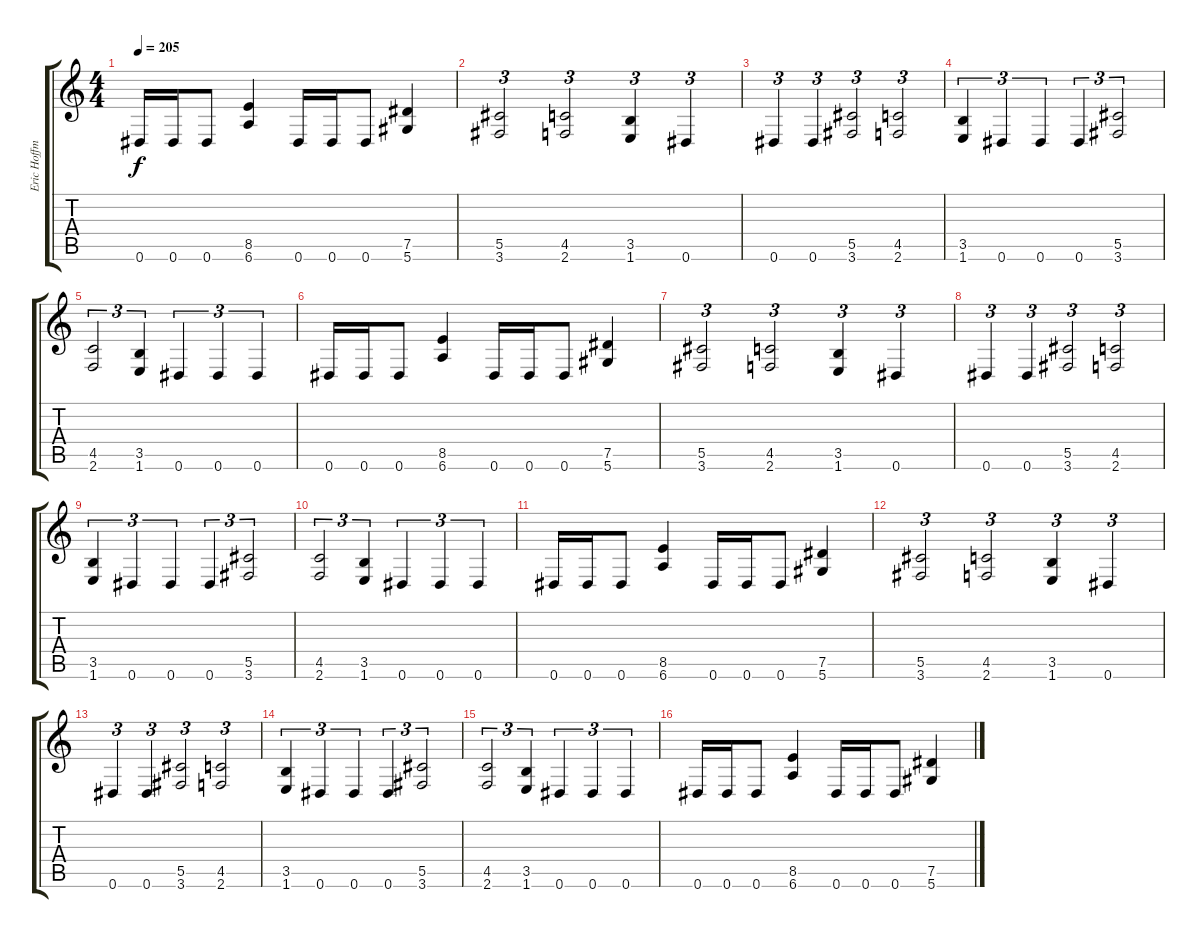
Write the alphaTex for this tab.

\track ("Eric Hoffman" "Eric Hoffm") {instrument distortionguitar}
\staff {score tabs}
\tuning (Eb4 Bb3 Gb3 Db3 Ab2 Eb2) {hide}
\ts (4 4)
\tempo 205
\clef g2
\ks c
0.6.16{dy f} 0.6.16 0.6.8 (8.5 6.6).4 0.6.16 0.6.16 0.6.8 (7.5 5.6).4 |
(5.5 3.6).2{tu (3 2)} (4.5 2.6).2{tu (3 2)} (3.5 1.6).4{tu (3 2)} 0.6.4{tu (3 2)} |
0.6.4{tu (3 2)} 0.6.4{tu (3 2)} (5.5 3.6).2{tu (3 2)} (4.5 2.6).2{tu (3 2)} |
(3.5 1.6).4{tu (3 2)} 0.6.4{tu (3 2)} 0.6.4{tu (3 2)} 0.6.4{tu (3 2)} (5.5 3.6).2{tu (3 2)} |
(4.5 2.6).2{tu (3 2)} (3.5 1.6).4{tu (3 2)} 0.6.4{tu (3 2)} 0.6.4{tu (3 2)} 0.6.4{tu (3 2)} |
0.6.16 0.6.16 0.6.8 (8.5 6.6).4 0.6.16 0.6.16 0.6.8 (7.5 5.6).4 |
(5.5 3.6).2{tu (3 2)} (4.5 2.6).2{tu (3 2)} (3.5 1.6).4{tu (3 2)} 0.6.4{tu (3 2)} |
0.6.4{tu (3 2)} 0.6.4{tu (3 2)} (5.5 3.6).2{tu (3 2)} (4.5 2.6).2{tu (3 2)} |
(3.5 1.6).4{tu (3 2)} 0.6.4{tu (3 2)} 0.6.4{tu (3 2)} 0.6.4{tu (3 2)} (5.5 3.6).2{tu (3 2)} |
(4.5 2.6).2{tu (3 2)} (3.5 1.6).4{tu (3 2)} 0.6.4{tu (3 2)} 0.6.4{tu (3 2)} 0.6.4{tu (3 2)} |
0.6.16 0.6.16 0.6.8 (8.5 6.6).4 0.6.16 0.6.16 0.6.8 (7.5 5.6).4 |
(5.5 3.6).2{tu (3 2)} (4.5 2.6).2{tu (3 2)} (3.5 1.6).4{tu (3 2)} 0.6.4{tu (3 2)} |
0.6.4{tu (3 2)} 0.6.4{tu (3 2)} (5.5 3.6).2{tu (3 2)} (4.5 2.6).2{tu (3 2)} |
(3.5 1.6).4{tu (3 2)} 0.6.4{tu (3 2)} 0.6.4{tu (3 2)} 0.6.4{tu (3 2)} (5.5 3.6).2{tu (3 2)} |
(4.5 2.6).2{tu (3 2)} (3.5 1.6).4{tu (3 2)} 0.6.4{tu (3 2)} 0.6.4{tu (3 2)} 0.6.4{tu (3 2)} |
0.6.16 0.6.16 0.6.8 (8.5 6.6).4 0.6.16 0.6.16 0.6.8 (7.5 5.6).4
